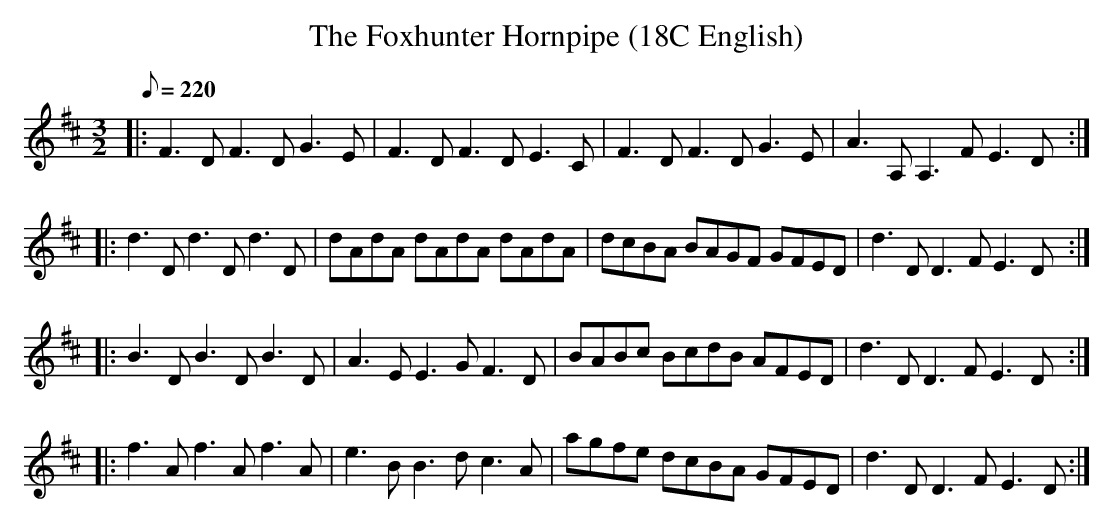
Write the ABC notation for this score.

X:1
T:The Foxhunter Hornpipe (18C English)
M:3/2
L:1/8
Q:220
K:D
|: F3 D F3 D G3 E | F3 D F3 D E3 C |  F3 D F3 D G3 E | A3 A, A,3 F E3 D:|!
|: d3 D d3 D d3 D | dAdA dAdA dAdA | dcBA BAGF GFED | d3 D D3 F E3 D :|!
|: B3 D B3 D B3 D | A3 E E3 G F3 D | BABc BcdB AFED | d3 D D3 F E3 D:|!
|: f3 A f3 A f3 A | e3 B B3 d c3 A | agfe dcBA GFED | d3 D D3 F E3 D:|!
